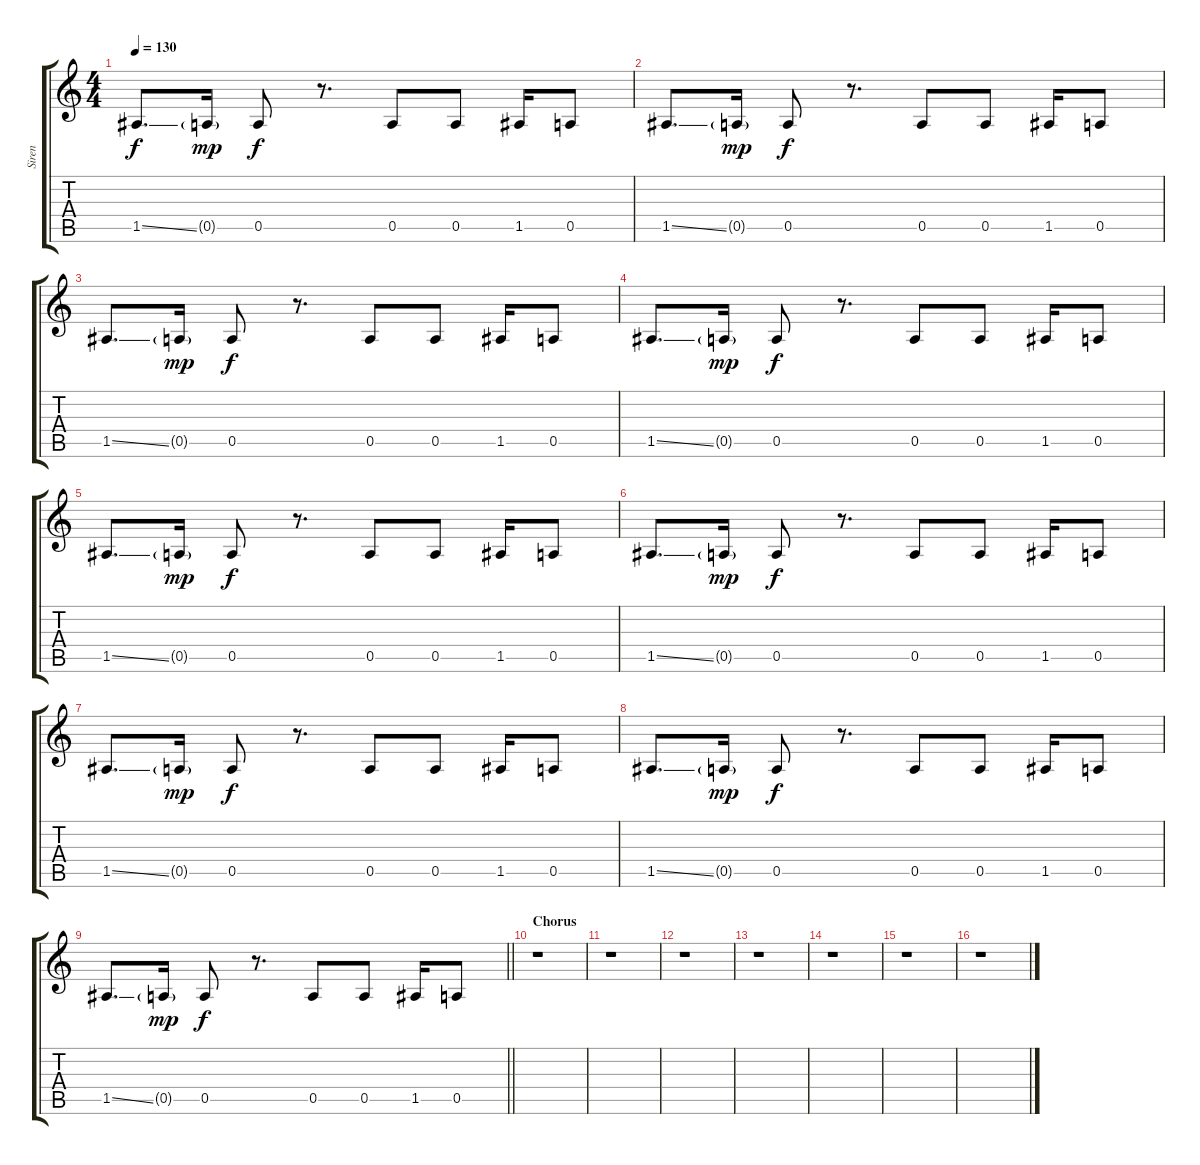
\track ("Siren" "Siren") {instrument overdrivenguitar}
\staff {score tabs}
\tuning (E4 B3 G3 D3 A2 E2) {hide}
\ts (4 4)
\tempo 130
\clef g2
\ks c
1.5{ss}.8{d dy f} 0.5{g}.16{dy mp} 0.5.8{dy f} r.8{d} 0.5.8 0.5.8 1.5.16 0.5.8 |
1.5{ss}.8{d} 0.5{g}.16{dy mp} 0.5.8{dy f} r.8{d} 0.5.8 0.5.8 1.5.16 0.5.8 |
1.5{ss}.8{d} 0.5{g}.16{dy mp} 0.5.8{dy f} r.8{d} 0.5.8 0.5.8 1.5.16 0.5.8 |
1.5{ss}.8{d} 0.5{g}.16{dy mp} 0.5.8{dy f} r.8{d} 0.5.8 0.5.8 1.5.16 0.5.8 |
1.5{ss}.8{d} 0.5{g}.16{dy mp} 0.5.8{dy f} r.8{d} 0.5.8 0.5.8 1.5.16 0.5.8 |
1.5{ss}.8{d} 0.5{g}.16{dy mp} 0.5.8{dy f} r.8{d} 0.5.8 0.5.8 1.5.16 0.5.8 |
1.5{ss}.8{d} 0.5{g}.16{dy mp} 0.5.8{dy f} r.8{d} 0.5.8 0.5.8 1.5.16 0.5.8 |
1.5{ss}.8{d} 0.5{g}.16{dy mp} 0.5.8{dy f} r.8{d} 0.5.8 0.5.8 1.5.16 0.5.8 |
\barLineRight lightlight
1.5{ss}.8{d} 0.5{g}.16{dy mp} 0.5.8{dy f} r.8{d} 0.5.8 0.5.8 1.5.16 0.5.8 |
\section ("" "Chorus")
r.1 |
r.1 |
r.1 |
r.1 |
r.1 |
r.1 |
r.1
